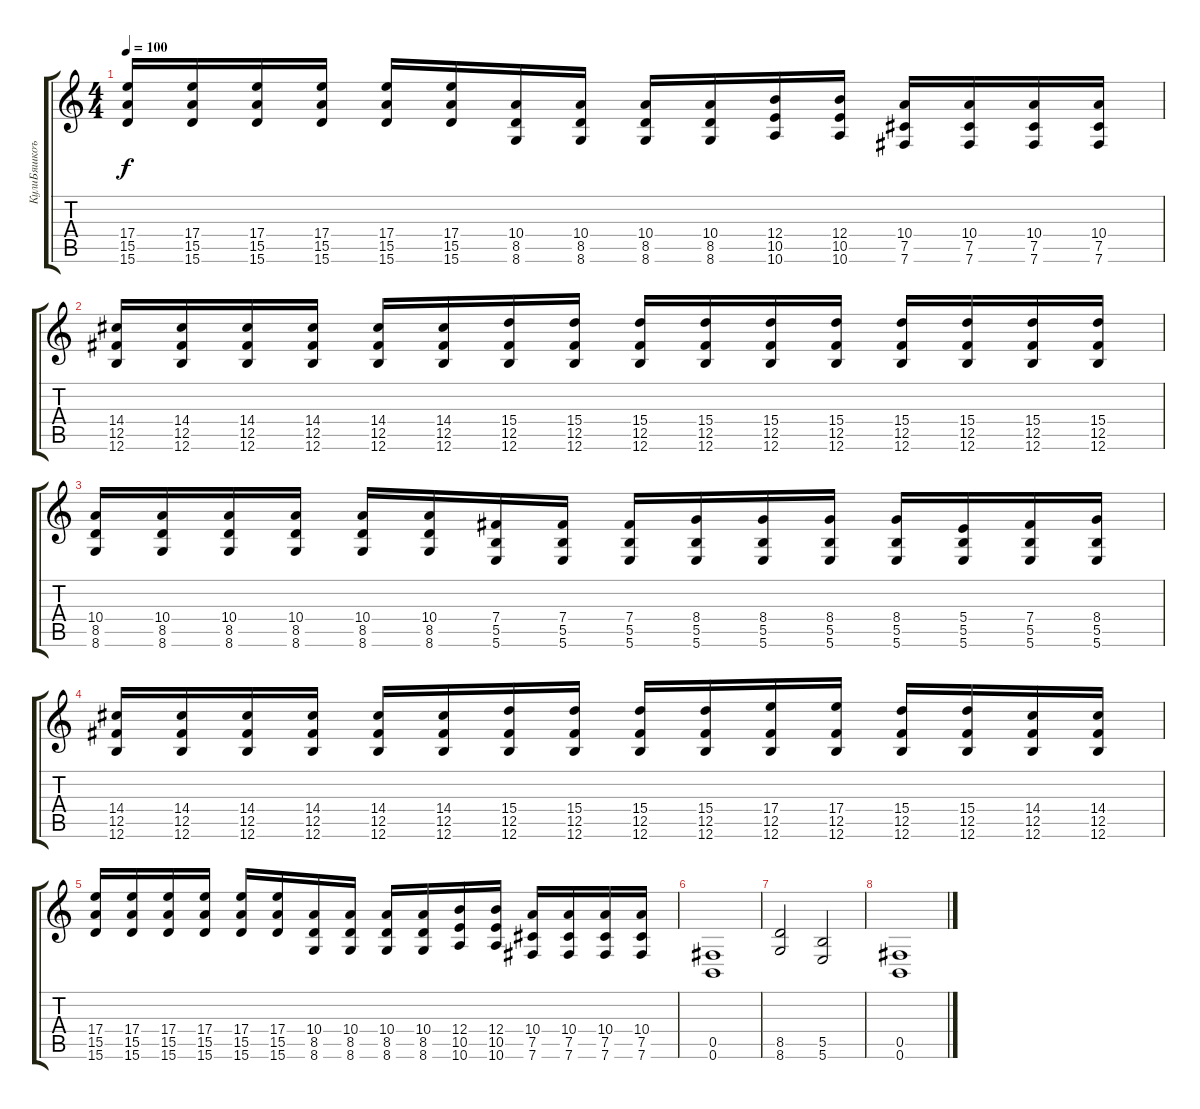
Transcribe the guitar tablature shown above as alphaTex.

\track ("КулиБяшкоъ" "КулиБяшкоъ") {instrument overdrivenguitar}
\staff {score tabs}
\tuning (Db4 Ab3 E3 B2 Gb2 B1) {hide}
\ts (4 4)
\tempo 100
\clef g2
\ks c
(17.4 15.5 15.6).16{dy f} (17.4 15.5 15.6).16 (17.4 15.5 15.6).16 (17.4 15.5 15.6).16 (17.4 15.5 15.6).16 (17.4 15.5 15.6).16 (10.4 8.5 8.6).16 (10.4 8.5 8.6).16 (10.4 8.5 8.6).16 (10.4 8.5 8.6).16 (12.4 10.5 10.6).16 (12.4 10.5 10.6).16 (10.4 7.5 7.6).16 (10.4 7.5 7.6).16 (10.4 7.5 7.6).16 (10.4 7.5 7.6).16 |
(14.4 12.5 12.6).16 (14.4 12.5 12.6).16 (14.4 12.5 12.6).16 (14.4 12.5 12.6).16 (14.4 12.5 12.6).16 (14.4 12.5 12.6).16 (15.4 12.5 12.6).16 (15.4 12.5 12.6).16 (15.4 12.5 12.6).16 (15.4 12.5 12.6).16 (15.4 12.5 12.6).16 (15.4 12.5 12.6).16 (15.4 12.5 12.6).16 (15.4 12.5 12.6).16 (15.4 12.5 12.6).16 (15.4 12.5 12.6).16 |
(10.4 8.5 8.6).16 (10.4 8.5 8.6).16 (10.4 8.5 8.6).16 (10.4 8.5 8.6).16 (10.4 8.5 8.6).16 (10.4 8.5 8.6).16 (7.4 5.5 5.6).16 (7.4 5.5 5.6).16 (7.4 5.5 5.6).16 (8.4 5.5 5.6).16 (8.4 5.5 5.6).16 (8.4 5.5 5.6).16 (8.4 5.5 5.6).16 (5.4 5.5 5.6).16 (7.4 5.5 5.6).16 (8.4 5.5 5.6).16 |
(14.4 12.5 12.6).16 (14.4 12.5 12.6).16 (14.4 12.5 12.6).16 (14.4 12.5 12.6).16 (14.4 12.5 12.6).16 (14.4 12.5 12.6).16 (15.4 12.5 12.6).16 (15.4 12.5 12.6).16 (15.4 12.5 12.6).16 (15.4 12.5 12.6).16 (17.4 12.5 12.6).16 (17.4 12.5 12.6).16 (15.4 12.5 12.6).16 (15.4 12.5 12.6).16 (14.4 12.5 12.6).16 (14.4 12.5 12.6).16 |
(17.4 15.5 15.6).16 (17.4 15.5 15.6).16 (17.4 15.5 15.6).16 (17.4 15.5 15.6).16 (17.4 15.5 15.6).16 (17.4 15.5 15.6).16 (10.4 8.5 8.6).16 (10.4 8.5 8.6).16 (10.4 8.5 8.6).16 (10.4 8.5 8.6).16 (12.4 10.5 10.6).16 (12.4 10.5 10.6).16 (10.4 7.5 7.6).16 (10.4 7.5 7.6).16 (10.4 7.5 7.6).16 (10.4 7.5 7.6).16 |
(0.5 0.6).1{instrument overdrivenguitar} |
(8.5 8.6).2 (5.5 5.6).2 |
(0.5 0.6).1
